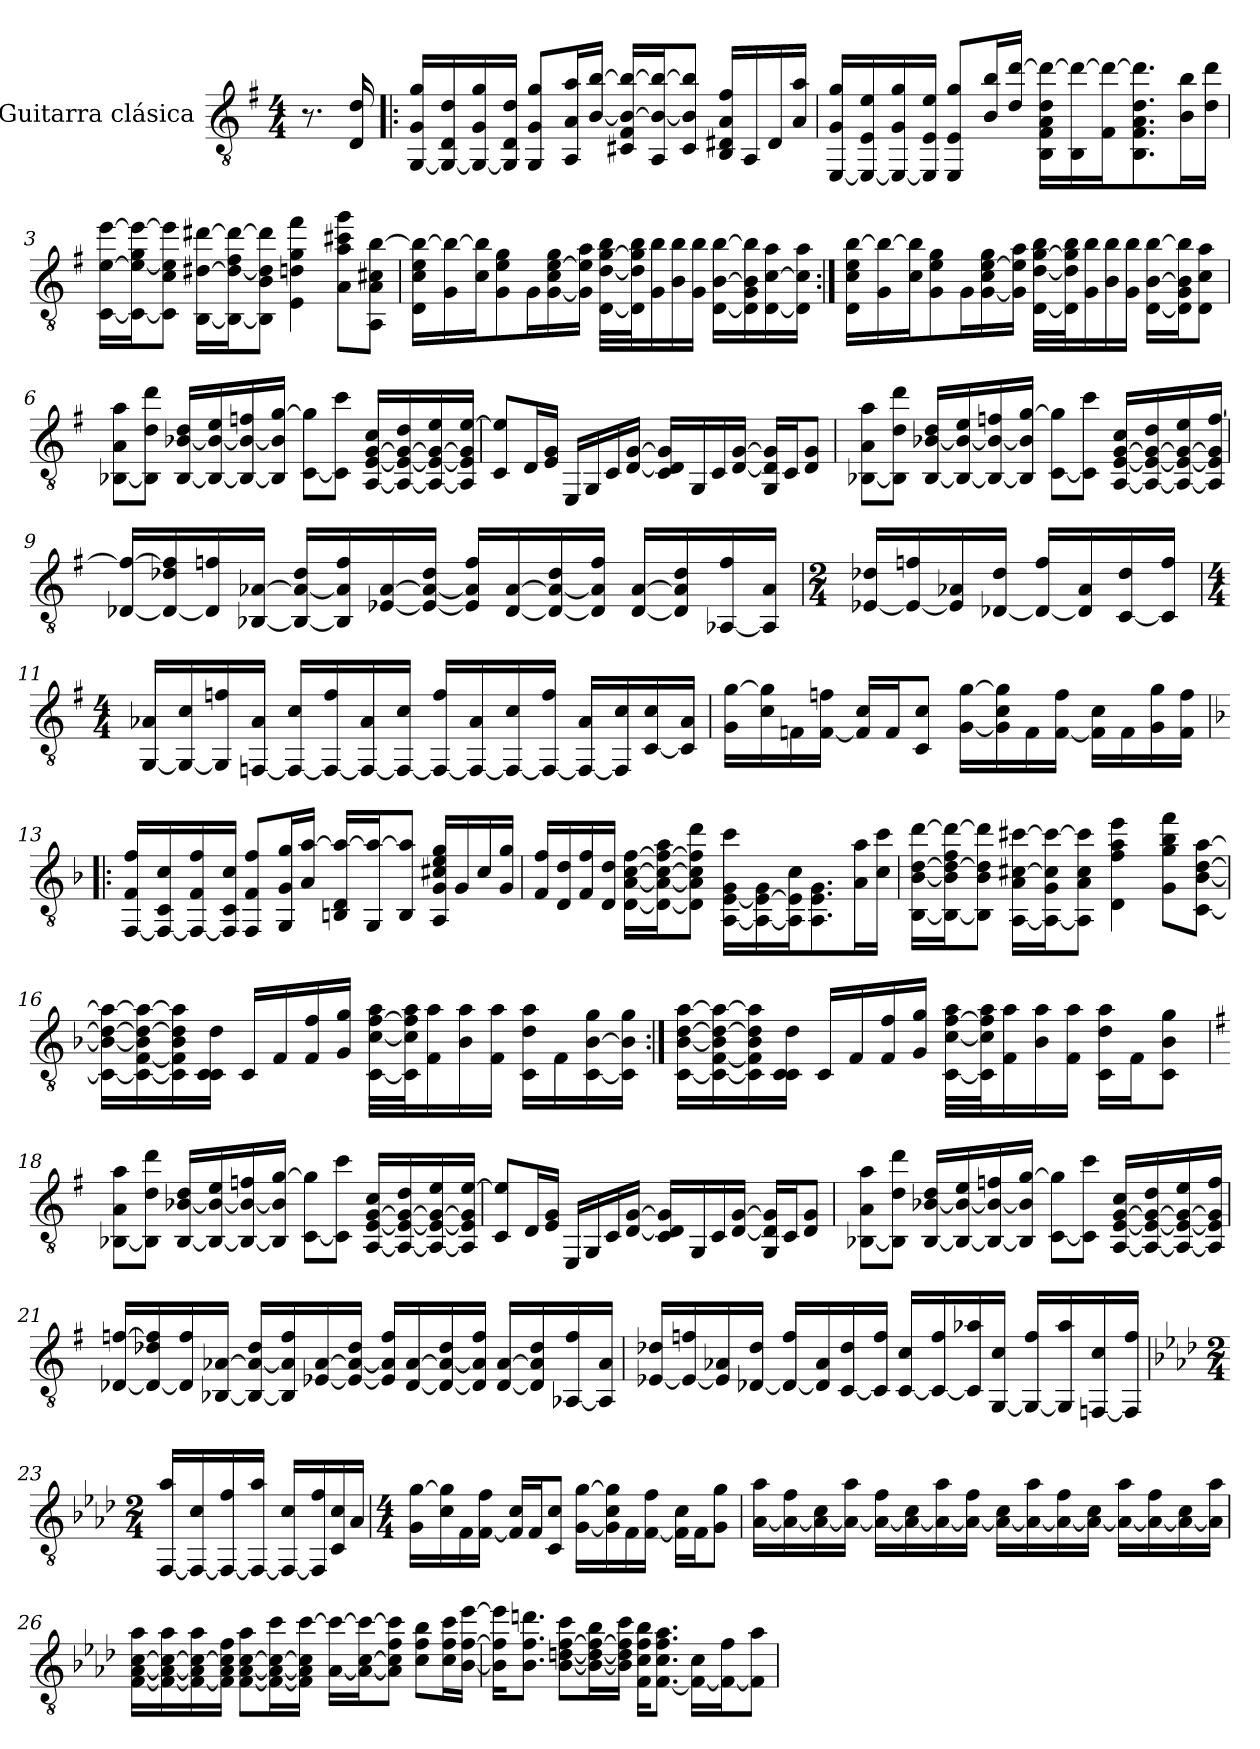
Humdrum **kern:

**kern
*part1
*staff1
*I"Guitarra clásica
*I'Guit.
*clefGv2
*k[f#]
*M4/4
*MM45
=
8.r
16D/ 16d/
=1!|:
[16GG/ 16G/ 16g/LL
16GG/_ 16D/ 16d/
16GG/_ 16G/ 16g/
16GG/] 16D/ 16d/JJ
8GG/ 8G/ 8g/L
16AA/ 16A/ 16a/L
[16B/ [16b/JJ
16C#X/ 16F#/ 16B/_ 16b/_LL
16AA/ 16B/_ 16b/_J
8C#/ 8B/] 8b/]J
16BB/ 16D#X/ 16A/ 16f#/LL
16AA/
16D#/
16A/ 16a/JJ
=2
[16EE/ 16G/ 16g/LL
16EE/_ 16E/ 16e/
16EE/_ 16G/ 16g/
16EE/] 16E/ 16e/JJ
8EE/ 8E/ 8g/L
16B/ 16b/L
16d/ [16dd/JJ
16BB\ 16F#\ 16A\ 16d\ 16dd\_LL
16BB\ 16dd\_
16F#\ 16dd\_J
8.BB\ 8.F#\ 8.A\ 8.d\ 8.dd\]
16B\ 16b\L
16d\ 16dd\JJ
!!LO:LB:g=z
=3
[16C\ [16e\ [16ee\LL
16C\_ 16e\_ 16g\ 16ee\_J
8C\] 8c\ 8e\] 8ee\]J
[16BB\ [16d#X\ [16dd#X\LL
16BB\_ 16d#\_ 16f#\ 16dd#\_J
8BB\] 8B\ 8d#\] 8dd#\]J
4E\ 4dn\ 4g\ 4ff#\
8A\ 8a\ 8cc#X\ 8gg\L
8AA\ 8A\ 8c#X\ [8b\J
=4
16D\ 16c\ 16e\ 16b\_LL
16G\ 16b\_
16c\ 16b\]J
8G\ 8e\ 8g\
16G\L
[16G\ 16c\ [16e\ 16g\
16G\] 16e\] 16a\JJ
[32D\ [32d\ [32g\ 32b\LLL
32D\] 32d\] 32g\] 32b\J
16G\ 16b\
16B\ 16b\
16G\ 16b\JJ
[16D\ [16B\ [16b\LL
16D\] 16G\ 16B\] 16b\]
[16D\ [16c\ 16a\
16D\] 16c\] 16a\JJ
!!LO:LB:g=z
=5:|!
16D\ 16c\ 16e\ [16b\LL
16G\ 16b\_
16c\ 16b\]J
8G\ 8e\ 8g\
16G\L
[16G\ 16c\ [16e\ 16g\
16G\] 16e\] 16a\JJ
[32D\ [32d\ [32g\ 32b\LLL
32D\] 32d\] 32g\] 32b\J
16G\ 16b\
16B\ 16b\
16G\ 16b\JJ
[16D\ [16B\ [16b\LL
16D\] 16G\ 16B\] 16b\]J
8D\ 8c\ 8a\J
=6
[8BB-X\ 8A\ 8a\L
8BB-\] 8d\ 8dd\J
[16BB-/ [16B-X/ 16d/LL
16BB-/_ 16B-/_ 16e/
16BB-/_ 16B-/_ 16fn/
16BB-/] 16B-/] [16g/JJ
[8C\ 8g\]L
8C\] 8cc\J
[16AA/ [16E/ [16G/ 16c/LL
16AA/_ 16E/_ 16G/_ 16d/
16AA/_ 16E/_ 16G/_ 16e/
16AA/] 16E/] 16G/] [16e/JJ
!!LO:LB:g=z
=7
8C/ 8e/]L
16D/L
16E/ 16G/JJ
16EE/LL
16GG/
16C/
[16D/ [16G/JJ
16C/ 16D/] 16G/]LL
16GG/
16C/
[16D/ [16G/JJ
16GG/ 16D/] 16G/]LL
16C/J
8D/ 8G/J
=8
[8BB-X\ 8A\ 8a\L
8BB-\] 8d\ 8dd\J
[16BB-/ [16B-X/ 16d/LL
16BB-/_ 16B-/_ 16e/
16BB-/_ 16B-/_ 16fn/
16BB-/] 16B-/] [16g/JJ
[8C\ 8g\]L
8C\] 8cc\J
[16AA/ [16E/ [16G/ 16c/LL
16AA/_ 16E/_ 16G/_ 16d/
16AA/_ 16E/_ 16G/_ 16e/
16AA/] 16E/] 16G/] [16f/JJ
!!LO:LB:g=z
=9
[16D-X/ 16f/_LL
16D-/_ 16d-X/ 16f/]
16D-/] 16fn/
[16BB-X/ [16A-X/JJ
16BB-/_ 16A-/_ 16d-/LL
16BB-/] 16A-/] 16f/
[16E-X/ [16A-/
16E-/_ 16A-/_ 16d-/JJ
16E-/] 16A-/] 16f/LL
[16D-/ [16A-/
16D-/_ 16A-/_ 16d-/
16D-/] 16A-/] 16f/JJ
[16D-/ [16A-/LL
16D-/] 16A-/] 16d-/
[16AA-X/ 16f/
16AA-/] 16A-/JJ
=10
*M2/4
[16E-X/ 16d-X/LL
16E-/_ 16fn/
16E-/] 16A-X/
[16D-X/ 16d-/JJ
16D-/_ 16f/LL
16D-/] 16A-/
[16C/ 16d-/
16C/] 16f/JJ
!!LO:LB:g=z
=11
*M4/4
[16GG/ 16A-X/LL
16GG/_ 16c/
16GG/] 16fn/
[16FFn/ 16A-/JJ
16FF/_ 16c/LL
16FF/_ 16f/
16FF/_ 16A-/
16FF/_ 16c/JJ
16FF/_ 16f/LL
16FF/_ 16A-/
16FF/_ 16c/
16FF/_ 16f/JJ
16FF/_ 16A-/LL
16FF/] 16c/
[16C/ 16c/
16C/] 16A-/JJ
=12
16G\ [16g\LL
16c\ 16g\]
16Fn\
[16F\ 16fn\JJ
16F/] 16c/LL
16F/J
8C/ 8c/J
[16G\ [16g\LL
16G\] 16c\ 16g\]
16F\
[16F\ 16f\JJ
16F\] 16c\LL
16F\
16G\ 16g\
16F\ 16f\JJ
!!LO:LB:g=z
=13!|:
*k[b-]
[16FF/ 16F/ 16f/LL
16FF/_ 16C/ 16c/
16FF/_ 16F/ 16f/
16FF/] 16C/ 16c/JJ
8FF/ 8F/ 8f/L
16GG/ 16G/ 16g/L
16A/ [16a/JJ
16BBn/ 16D/ 16a/_LL
16GG/ 16a/_J
8BB/ 8a/]J
16AA/ 16G/ 16c#X/ 16e/ 16g/LL
16G/
16c#/
16G/ 16g/JJ
=14
16F/ 16f/LL
16D/ 16d/
16F/ 16f/
16D/ 16d/JJ
[16D\ [16A\ [16c\ [16f\LL
16D\_ 16A\_ 16c\_ 16f\_ 16a\J
8D\] 8A\] 8c\] 8f\] 8dd\J
[16AA\ [16E\ 16G\ 16cc\LL
16AA\_ 16E\_ 16G\
16AA\] 16E\] 16c\J
8.AA\ 8.E\ 8.G\
16A\ 16a\L
16c\ 16cc\JJ
!!LO:LB:g=z
=15
[16BB-\ [16B-\ [16d\ [16dd\LL
16BB-\_ 16B-\] 16d\_ 16f\ 16dd\_J
8BB-\] 8B-\ 8d\] 8dd\]J
[16AA\ 16A\ [16c#X\ [16cc#X\LL
16AA\_ 16G\ 16c#\] 16cc#\_J
8AA\] 8A\ 8c#\ 8cc#\]J
4D\ 4f\ 4a\ 4ee\
8G\ 8g\ 8b-\ 8ff\L
[8C\ [8B-\ [8d\ [8a\J
=16
16C\_ 16B-\_ 16d\_ 16a\_LL
16C\_ [16F\ 16B-\] 16d\_ 16a\_
16C\] 16F\] 16B-\ 16d\] 16a\]
16C\ 16C\ 16d\JJ
16C/LL
16F/
16F/ 16f/
16G/ 16g/JJ
[32C\ [32c\ [32f\ 32a\LLL
32C\] 32c\] 32f\] 32a\J
16F\ 16a\
16B-\ 16a\
16F\ 16a\JJ
16C\ 16d\ 16a\LL
16F\
[16C\ [16B-\ 16g\
16C\] 16B-\] 16g\JJ
!!LO:LB:g=z
=17:|!
[16C\ [16B-\ [16d\ [16a\LL
16C\_ [16F\ 16B-\] 16d\_ 16a\_
16C\] 16F\] 16B-\ 16d\] 16a\]
16C\ 16C\ 16d\JJ
16C/LL
16F/
16F/ 16f/
16G/ 16g/JJ
[32C\ [32c\ [32f\ 32a\LLL
32C\] 32c\] 32f\] 32a\J
16F\ 16a\
16B-\ 16a\
16F\ 16a\JJ
16C\ 16d\ 16a\LL
16F\J
8C\ 8B-\ 8g\J
=18
*k[f#]
[8BB-X\ 8A\ 8a\L
8BB-\] 8d\ 8dd\J
[16BB-/ [16B-X/ 16d/LL
16BB-/_ 16B-/_ 16e/
16BB-/_ 16B-/_ 16fn/
16BB-/] 16B-/] [16g/JJ
[8C\ 8g\]L
8C\] 8cc\J
[16AA/ [16E/ [16G/ 16c/LL
16AA/_ 16E/_ 16G/_ 16d/
16AA/_ 16E/_ 16G/_ 16e/
16AA/] 16E/] 16G/] [16e/JJ
!!LO:PB:g=z
=19
8C/ 8e/]L
16D/L
16E/ 16G/JJ
16EE/LL
16GG/
16C/
[16D/ [16G/JJ
16C/ 16D/] 16G/]LL
16GG/
16C/
[16D/ [16G/JJ
16GG/ 16D/] 16G/]LL
16C/J
8D/ 8G/J
=20
[8BB-X\ 8A\ 8a\L
8BB-\] 8d\ 8dd\J
[16BB-/ [16B-X/ 16d/LL
16BB-/_ 16B-/_ 16e/
16BB-/_ 16B-/_ 16fn/
16BB-/] 16B-/] [16g/JJ
[8C\ 8g\]L
8C\] 8cc\J
[16AA/ [16E/ [16G/ 16c/LL
16AA/_ 16E/_ 16G/_ 16d/
16AA/_ 16E/_ 16G/_ 16e/
16AA/] 16E/] 16G/] 16f/JJ
!!LO:LB:g=z
=21
[16D-X/ [16fn/LL
16D-/_ 16d-X/ 16f/]
16D-/] 16f/
[16BB-X/ [16A-X/JJ
16BB-/_ 16A-/_ 16d-/LL
16BB-/] 16A-/] 16f/
[16E-X/ [16A-/
16E-/_ 16A-/_ 16d-/JJ
16E-/] 16A-/] 16f/LL
[16D-/ [16A-/
16D-/_ 16A-/_ 16d-/
16D-/] 16A-/] 16f/JJ
[16D-/ [16A-/LL
16D-/] 16A-/] 16d-/
[16AA-X/ 16f/
16AA-/] 16A-/JJ
!!LO:LB:g=z
=22
[16E-X/ 16d-X/LL
16E-/_ 16fn/
16E-/] 16A-X/
[16D-X/ 16d-/JJ
16D-/_ 16f/LL
16D-/] 16A-/
[16C/ 16d-/
16C/] 16f/JJ
[16C/ 16c/LL
16C/_ 16f/
16C/] 16a-X/
[16GG/ 16c/JJ
16GG/_ 16f/LL
16GG/] 16a-/
[16FFn/ 16c/
16FF/] 16f/JJ
=23
*k[b-e-a-d-]
*M2/4
[16FF/ 16a-/LL
16FF/_ 16c/
16FF/_ 16f/
16FF/_ 16a-/JJ
16FF/_ 16c/LL
16FF/] 16f/
16C/ 16c/
16A-/JJ
!!LO:LB:g=z
=24
*M4/4
16G\ [16g\LL
16c\ 16g\]
16F\
[16F\ 16f\JJ
16F/] 16c/LL
16F/J
8C/ 8c/J
[16G\ [16g\LL
16G\] 16c\ 16g\]
16F\
[16F\ 16f\JJ
16F\] 16c\LL
16F\J
8G\ 8g\J
=25
[16A-\ 16a-\LL
16A-\_ 16f\
16A-\_ 16c\
16A-\_ 16a-\JJ
16A-\_ 16f\LL
16A-\_ 16c\
16A-\_ 16a-\
16A-\_ 16f\JJ
16A-\_ 16c\LL
16A-\_ 16a-\
16A-\_ 16f\
16A-\_ 16c\JJ
16A-\_ 16a-\LL
16A-\_ 16f\
16A-\_ 16c\
16A-\] 16a-\JJ
!!LO:LB:g=z
=26
[16F\ [16A-\ [16c\ 16a-\LL
16F\_ 16A-\_ 16c\_ 16a-\
16F\_ 16A-\] 16c\_ 16a-\
16F\] 16A-\ 16c\] 16f\JJ
[8F\ [8A-\ [8c\ 8a-\L
16F\_ 16A-\_ 16c\_ 16cc\L
16F\] 16A-\] 16c\] [16cc\JJ
[16A-\ 16cc\_LL
16A-\_ [16c\ 16cc\_J
8A-\] 8c\] 8f\ 8cc\]J
8c\ 8f\ 8b-\L
16c\ 16f\ 16cc\L
[16B-\ [16f\ [16ee-\JJ
=27
16B-\] 16f\] 16ee-\]KL
8.B-\ 8.f\ 8.ddn\J
[8B-\ [8dn\ [8f\ 8cc\L
16B-\_ 16d\_ 16f\_ 16b-\L
16B-\] 16d\] 16f\] 16cc\JJ
16F\ 16c\ 16f\ 16b-\KL
[8.F\ 8.c\ 8.f\ 8.a-\J
16F\_ 16c\LL
16F\_ 16f\J
8F\] 8a-\J
=
*-
